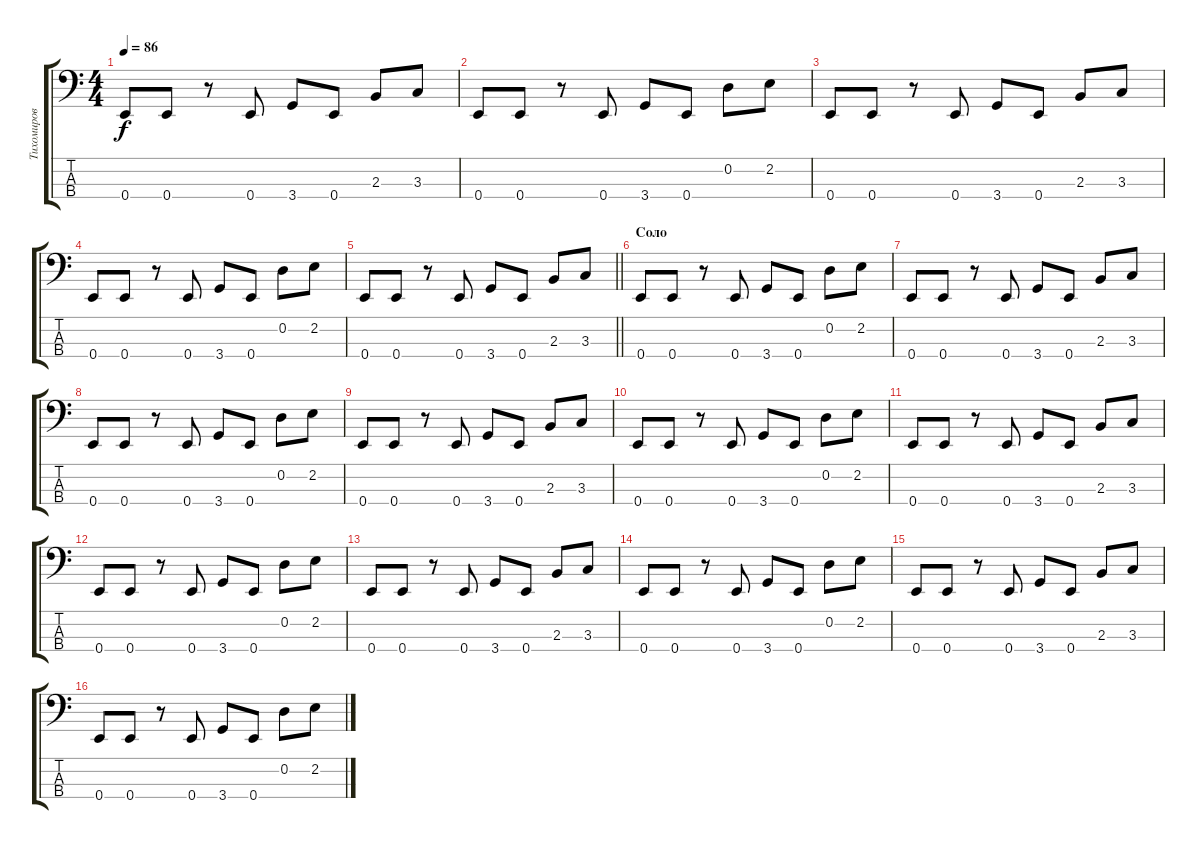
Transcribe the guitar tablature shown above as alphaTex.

\track ("Тихомиров" "Тихомиров") {instrument electricbassfinger}
\staff {score tabs}
\tuning (G2 D2 A1 E1) {hide}
\ts (4 4)
\tempo 86
\clef f4
\ks c
0.4.8{dy f} 0.4.8 r.8 0.4.8 3.4.8 0.4.8 2.3.8 3.3.8 |
0.4.8 0.4.8 r.8 0.4.8 3.4.8 0.4.8 0.2.8 2.2.8 |
0.4.8 0.4.8 r.8 0.4.8 3.4.8 0.4.8 2.3.8 3.3.8 |
0.4.8 0.4.8 r.8 0.4.8 3.4.8 0.4.8 0.2.8 2.2.8 |
\barLineRight lightlight
0.4.8 0.4.8 r.8 0.4.8 3.4.8 0.4.8 2.3.8 3.3.8 |
\section ("" "Соло")
0.4.8 0.4.8 r.8 0.4.8 3.4.8 0.4.8 0.2.8 2.2.8 |
0.4.8 0.4.8 r.8 0.4.8 3.4.8 0.4.8 2.3.8 3.3.8 |
0.4.8 0.4.8 r.8 0.4.8 3.4.8 0.4.8 0.2.8 2.2.8 |
0.4.8 0.4.8 r.8 0.4.8 3.4.8 0.4.8 2.3.8 3.3.8 |
0.4.8 0.4.8 r.8 0.4.8 3.4.8 0.4.8 0.2.8 2.2.8 |
0.4.8 0.4.8 r.8 0.4.8 3.4.8 0.4.8 2.3.8 3.3.8 |
0.4.8 0.4.8 r.8 0.4.8 3.4.8 0.4.8 0.2.8 2.2.8 |
0.4.8 0.4.8 r.8 0.4.8 3.4.8 0.4.8 2.3.8 3.3.8 |
0.4.8 0.4.8 r.8 0.4.8 3.4.8 0.4.8 0.2.8 2.2.8 |
0.4.8 0.4.8 r.8 0.4.8 3.4.8 0.4.8 2.3.8 3.3.8 |
0.4.8 0.4.8 r.8 0.4.8 3.4.8 0.4.8 0.2.8 2.2.8
